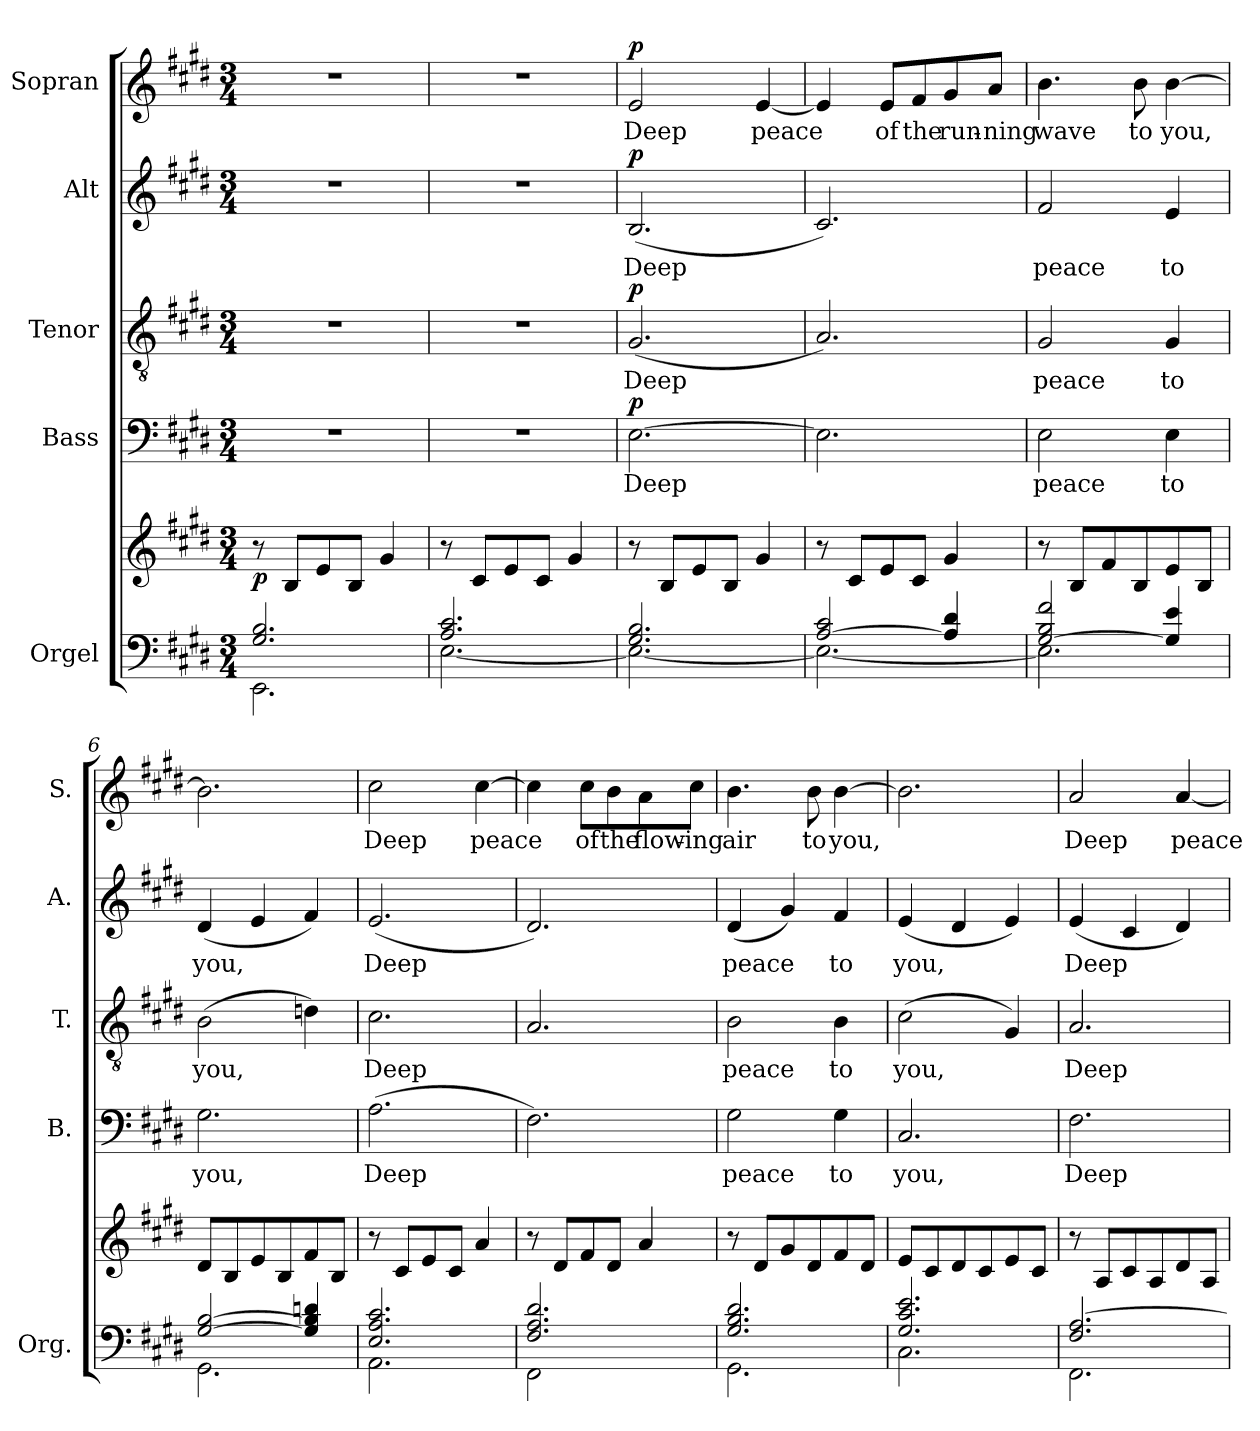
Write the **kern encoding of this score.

**kern	**kern	**dynam	**kern	**text	**dynam	**kern	**text	**dynam	**kern	**text	**dynam	**kern	**text	**dynam
*part5	*part5	*part5	*part4	*part4	*part4	*part3	*part3	*part3	*part2	*part2	*part2	*part1	*part1	*part1
*staff6	*staff5	*staff5/6	*staff4	*staff4	*staff4	*staff3	*staff3	*staff3	*staff2	*staff2	*staff2	*staff1	*staff1	*staff1
*I"Orgel	*	*	*I"Bass	*	*	*I"Tenor	*	*	*I"Alt	*	*	*I"Sopran	*	*
*I'Org.	*	*	*I'B.	*	*	*I'T.	*	*	*I'A.	*	*	*I'S.	*	*
*clefF4	*clefG2	*	*clefF4	*	*	*clefGv2	*	*	*clefG2	*	*	*clefG2	*	*
*k[f#c#g#d#]	*k[f#c#g#d#]	*	*k[f#c#g#d#]	*	*	*k[f#c#g#d#]	*	*	*k[f#c#g#d#]	*	*	*k[f#c#g#d#]	*	*
*M3/4	*M3/4	*	*M3/4	*	*	*M3/4	*	*	*M3/4	*	*	*M3/4	*	*
=1	=1	=1	=1	=1	=1	=1	=1	=1	=1	=1	=1	=1	=1	=1
*^	*	*	*	*	*	*	*	*	*	*	*	*	*	*
!	!	!	!LO:DY:b	!	!	!	!	!	!	!	!	!	!	!	!
2.G#/ 2.B/	2.EE\	8r	p	2.rF	.	.	2.rd	.	.	2.rdd	.	.	2.rdd	.	.
.	.	8B/L	.	.	.	.	.	.	.	.	.	.	.	.	.
.	.	8e/	.	.	.	.	.	.	.	.	.	.	.	.	.
.	.	8B/J	.	.	.	.	.	.	.	.	.	.	.	.	.
.	.	4g#/	.	.	.	.	.	.	.	.	.	.	.	.	.
=2	=2	=2	=2	=2	=2	=2	=2	=2	=2	=2	=2	=2	=2	=2	=2
2.A/ 2.c#/	[2.E\	8r	.	2.rF	.	.	2.rd	.	.	2.rdd	.	.	2.rdd	.	.
.	.	8c#/L	.	.	.	.	.	.	.	.	.	.	.	.	.
.	.	8e/	.	.	.	.	.	.	.	.	.	.	.	.	.
.	.	8c#/J	.	.	.	.	.	.	.	.	.	.	.	.	.
.	.	4g#/	.	.	.	.	.	.	.	.	.	.	.	.	.
=3	=3	=3	=3	=3	=3	=3	=3	=3	=3	=3	=3	=3	=3	=3	=3
!	!	!	!	!	!	!LO:DY:a	!	!	!LO:DY:a	!	!	!LO:DY:a	!	!	!LO:DY:a
2.G#/ 2.B/	2.E\_	8r	.	[2.E\	Deep	p	(2.G#/	Deep	p	(2.B/	Deep	p	2e/	Deep	p
.	.	8B/L	.	.	.	.	.	.	.	.	.	.	.	.	.
.	.	8e/	.	.	.	.	.	.	.	.	.	.	.	.	.
.	.	8B/J	.	.	.	.	.	.	.	.	.	.	.	.	.
.	.	4g#/	.	.	.	.	.	.	.	.	.	.	[4e/	peace	.
=4	=4	=4	=4	=4	=4	=4	=4	=4	=4	=4	=4	=4	=4	=4	=4
[2A/ 2c#/	2.E\_	8r	.	2.E\]	.	.	2.A/)	.	.	2.c#/)	.	.	4e/]	.	.
.	.	8c#/L	.	.	.	.	.	.	.	.	.	.	.	.	.
.	.	8e/	.	.	.	.	.	.	.	.	.	.	8e/L	of	.
.	.	8c#/J	.	.	.	.	.	.	.	.	.	.	8f#/	the	.
4A/] 4d#/	.	4g#/	.	.	.	.	.	.	.	.	.	.	8g#/	run-	.
.	.	.	.	.	.	.	.	.	.	.	.	.	8a/J	-ning	.
=5	=5	=5	=5	=5	=5	=5	=5	=5	=5	=5	=5	=5	=5	=5	=5
[2G#/ 2B/ 2f#/	2.E\]	8r	.	2E\	peace	.	2G#/	peace	.	2f#/	peace	.	4.b\	wave	.
.	.	8B/L	.	.	.	.	.	.	.	.	.	.	.	.	.
.	.	8f#/	.	.	.	.	.	.	.	.	.	.	.	.	.
.	.	8B/	.	.	.	.	.	.	.	.	.	.	8b\	to	.
4G#/] 4e/	.	8e/	.	4E\	to	.	4G#/	to	.	4e/	to	.	[4b\	you,	.
.	.	8B/J	.	.	.	.	.	.	.	.	.	.	.	.	.
=6	=6	=6	=6	=6	=6	=6	=6	=6	=6	=6	=6	=6	=6	=6	=6
[2G#/ [2B/	2.GG#\	8d#/L	.	2.G#\	you,	.	(2B\	you,	.	(4d#/	you,	.	2.b\]	.	.
.	.	8B/	.	.	.	.	.	.	.	.	.	.	.	.	.
.	.	8e/	.	.	.	.	.	.	.	4e/	.	.	.	.	.
.	.	8B/	.	.	.	.	.	.	.	.	.	.	.	.	.
4G#/] 4B/] 4dn/	.	8f#/	.	.	.	.	4dn\)	.	.	4f#/)	.	.	.	.	.
.	.	8B/J	.	.	.	.	.	.	.	.	.	.	.	.	.
=7	=7	=7	=7	=7	=7	=7	=7	=7	=7	=7	=7	=7	=7	=7	=7
2.E/ 2.A/ 2.c#/	2.AA\	8r	.	(2.A\	Deep	.	2.c#\	Deep	.	(2.e/	Deep	.	2cc#\	Deep	.
.	.	8c#/L	.	.	.	.	.	.	.	.	.	.	.	.	.
.	.	8e/	.	.	.	.	.	.	.	.	.	.	.	.	.
.	.	8c#/J	.	.	.	.	.	.	.	.	.	.	.	.	.
.	.	4a/	.	.	.	.	.	.	.	.	.	.	[4cc#\	peace	.
=8	=8	=8	=8	=8	=8	=8	=8	=8	=8	=8	=8	=8	=8	=8	=8
2.F#/ 2.A/ 2.d#/	2FF#\	8r	.	2.F#\)	.	.	2.A/	.	.	2.d#/)	.	.	4cc#\]	.	.
.	.	8d#/L	.	.	.	.	.	.	.	.	.	.	.	.	.
.	.	8f#/	.	.	.	.	.	.	.	.	.	.	8cc#\L	of	.
.	.	8d#/J	.	.	.	.	.	.	.	.	.	.	8b\	the	.
.	4ryy	4a/	.	.	.	.	.	.	.	.	.	.	8a\	flow--	.
.	.	.	.	.	.	.	.	.	.	.	.	.	8cc#\J	-ing	.
!!LO:LB:g=z
=9	=9	=9	=9	=9	=9	=9	=9	=9	=9	=9	=9	=9	=9	=9	=9
2.G#/ 2.B/ 2.d#/	2.GG#\	8r	.	2G#\	peace	.	2B\	peace	.	(4d#/	peace	.	4.b\	air	.
.	.	8d#/L	.	.	.	.	.	.	.	.	.	.	.	.	.
.	.	8g#/	.	.	.	.	.	.	.	4g#/)	.	.	.	.	.
.	.	8d#/	.	.	.	.	.	.	.	.	.	.	8b\	to	.
.	.	8f#/	.	4G#\	to	.	4B\	to	.	4f#/	to	.	[4b\	you,	.
.	.	8d#/J	.	.	.	.	.	.	.	.	.	.	.	.	.
=10	=10	=10	=10	=10	=10	=10	=10	=10	=10	=10	=10	=10	=10	=10	=10
2.G#/ 2.c#/ 2.e/	2.C#\	8e/L	.	2.C#/	you,	.	(2c#\	you,	.	(4e/	you,	.	2.b\]	.	.
.	.	8c#/	.	.	.	.	.	.	.	.	.	.	.	.	.
.	.	8d#/	.	.	.	.	.	.	.	4d#/	.	.	.	.	.
.	.	8c#/	.	.	.	.	.	.	.	.	.	.	.	.	.
.	.	8e/	.	.	.	.	4G#/)	.	.	4e/)	.	.	.	.	.
.	.	8c#/J	.	.	.	.	.	.	.	.	.	.	.	.	.
=11	=11	=11	=11	=11	=11	=11	=11	=11	=11	=11	=11	=11	=11	=11	=11
2.F#/ [2.A/	2.FF#\	8r	.	2.F#\	Deep	.	2.A/	Deep	.	(4e/	Deep	.	2a/	Deep	.
.	.	8A/L	.	.	.	.	.	.	.	.	.	.	.	.	.
.	.	8c#/	.	.	.	.	.	.	.	4c#/	.	.	.	.	.
.	.	8A/	.	.	.	.	.	.	.	.	.	.	.	.	.
.	.	8d#/	.	.	.	.	.	.	.	4d#/)	.	.	[4a/	peace	.
.	.	8A/J	.	.	.	.	.	.	.	.	.	.	.	.	.
*v	*v	*	*	*	*	*	*	*	*	*	*	*	*	*	*
=	=	=	=	=	=	=	=	=	=	=	=	=	=	=
*-	*-	*-	*-	*-	*-	*-	*-	*-	*-	*-	*-	*-	*-	*-
